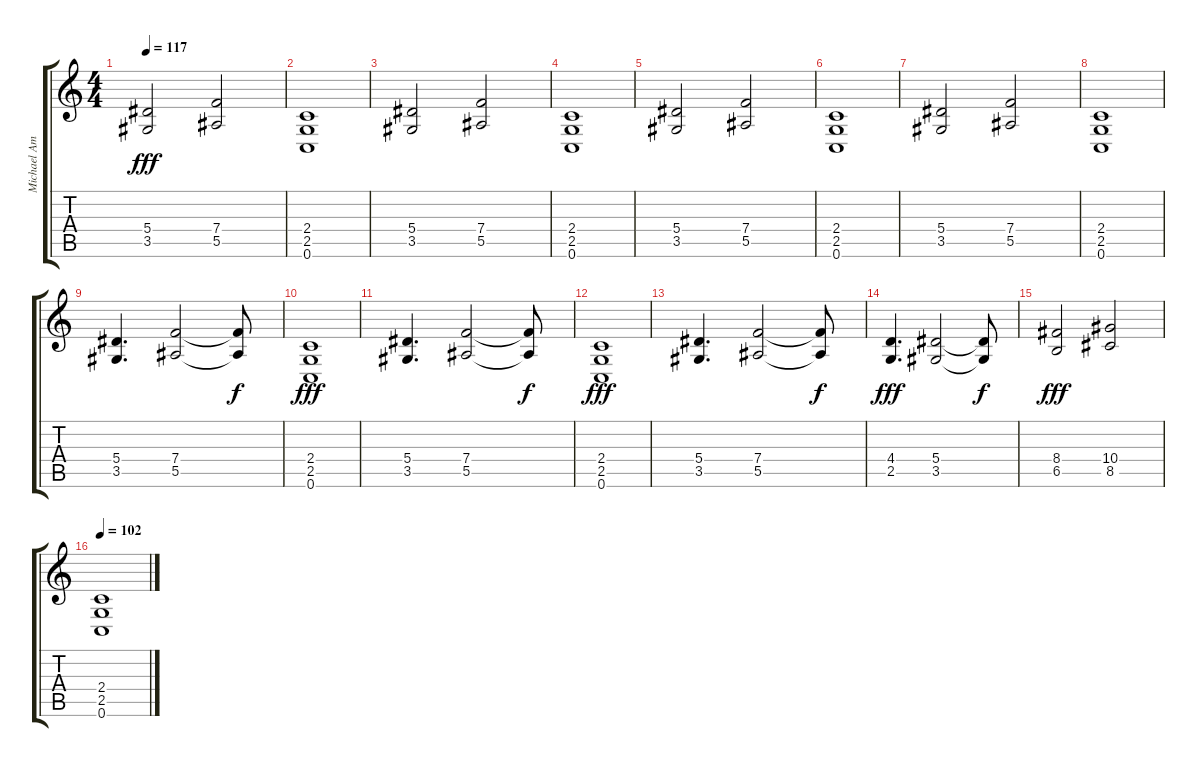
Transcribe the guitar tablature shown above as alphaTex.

\track ("Michael Amott (Rythmus Guitar)" "Michael Am") {instrument distortionguitar}
\staff {score tabs}
\tuning (C4 G3 Eb3 Bb2 F2 C2) {hide}
\ts (4 4)
\tempo 117
\clef g2
\ks c
(5.4 3.5).2{dy fff} (7.4 5.5).2 |
(2.4 2.5 0.6).1 |
(5.4 3.5).2 (7.4 5.5).2 |
(2.4 2.5 0.6).1 |
(5.4 3.5).2 (7.4 5.5).2 |
(2.4 2.5 0.6).1 |
(5.4 3.5).2 (7.4 5.5).2 |
(2.4 2.5 0.6).1 |
(5.4 3.5).4{d} (7.4 5.5).2 (7.4{t} 5.5{t}).8{dy f} |
(2.4 2.5 0.6).1{dy fff} |
(5.4 3.5).4{d} (7.4 5.5).2 (7.4{t} 5.5{t}).8{dy f} |
(2.4 2.5 0.6).1{dy fff} |
(5.4 3.5).4{d} (7.4 5.5).2 (7.4{t} 5.5{t}).8{dy f} |
(4.4 2.5).4{d dy fff} (5.4 3.5).2 (5.4{t} 3.5{t}).8{dy f} |
(8.4 6.5).2{dy fff} (10.4 8.5).2 |
\tempo 102
(2.4 2.5 0.6).1
